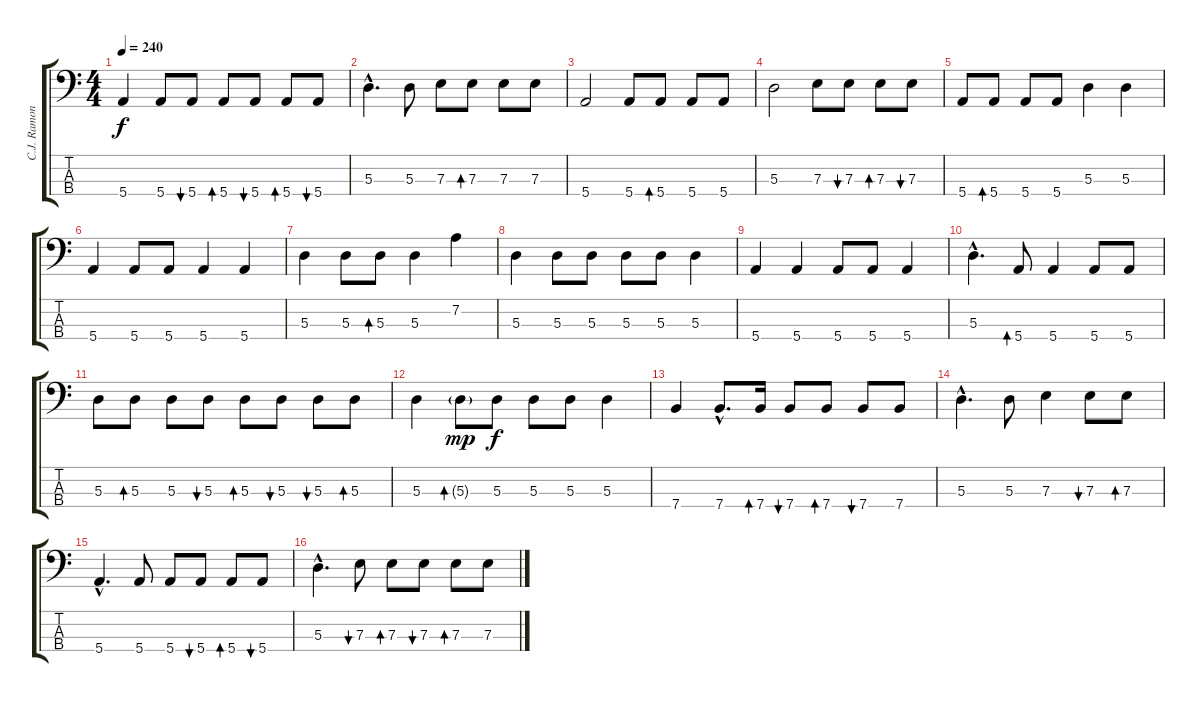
\track ("C.J. Ramone" "C.J. Ramon") {instrument electricbasspick}
\staff {score tabs}
\tuning (G2 D2 A1 E1) {hide}
\ts (4 4)
\tempo 240
\clef f4
\ks c
5.4.4{dy f} 5.4.8 5.4.8{bu 240} 5.4.8{bd 240} 5.4.8{bu 240} 5.4.8{bd 240} 5.4.8{bu 240} |
5.3{hac}.4{d} 5.3.8 7.3.8 7.3.8{bd 240} 7.3.8 7.3.8 |
5.4.2 5.4.8 5.4.8{bd 240} 5.4.8 5.4.8 |
5.3.2 7.3.8 7.3.8{bu 240} 7.3.8{bd 240} 7.3.8{bu 240} |
5.4.8 5.4.8{bd 240} 5.4.8 5.4.8 5.3.4 5.3.4 |
5.4.4 5.4.8 5.4.8 5.4.4 5.4.4 |
5.3.4 5.3.8 5.3.8{bd 240} 5.3.4 7.2.4 |
5.3.4 5.3.8 5.3.8 5.3.8 5.3.8 5.3.4 |
5.4.4 5.4.4 5.4.8 5.4.8 5.4.4 |
5.3{hac}.4{d} 5.4.8{bd 240} 5.4.4 5.4.8 5.4.8 |
5.3.8 5.3.8{bd 240} 5.3.8 5.3.8{bu 240} 5.3.8{bd 240} 5.3.8{bu 240} 5.3.8{bu 240} 5.3.8{bd 240} |
5.3.4 5.3{g}.8{bd 240 dy mp} 5.3.8{dy f} 5.3.8 5.3.8 5.3.4 |
7.4.4 7.4{hac}.8{d} 7.4.16{bd 120} 7.4.8{bu 240} 7.4.8{bd 240} 7.4.8{bu 240} 7.4.8 |
5.3{hac}.4{d} 5.3.8 7.3.4 7.3.8{bu 240} 7.3.8{bd 240} |
5.4{hac}.4{d} 5.4.8 5.4.8 5.4.8{bu 240} 5.4.8{bd 240} 5.4.8{bu 240} |
5.3{hac}.4{d} 7.3.8{bu 240} 7.3.8{bd 240} 7.3.8{bu 240} 7.3.8{bd 240} 7.3.8
